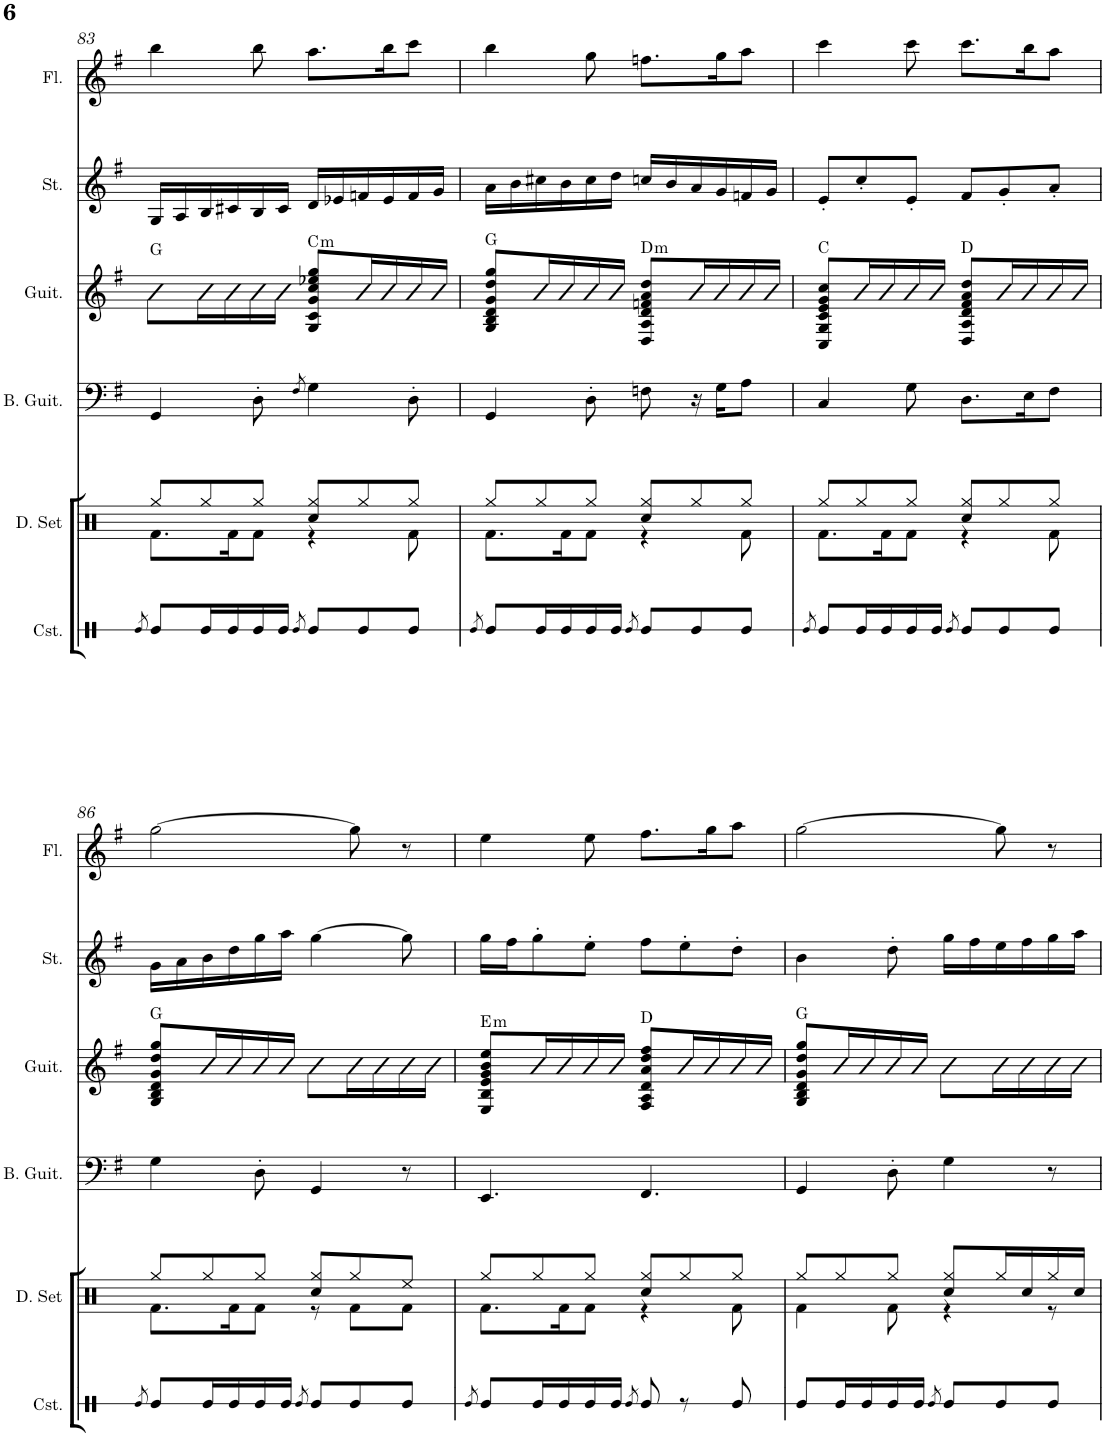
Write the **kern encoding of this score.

**kern	**kern	**kern	**harte	**kern	**kern
*part4	*part3	*part3	*part3	*part2	*part1
*staff5	*staff4	*staff3	*	*staff2	*staff1
*I"Bass Guitar	*I"Guitar	*	*	*I"Strings	*I"Flute
*I'B. Guit.	*I'Guit.	*	*	*I'St.	*I'Fl.
!!LO:PB:g=z
*clefF4	*	*clefG2	*	*clefG2	*clefG2
*Trd7c12	*Trd7c12	*Trd7c12	*	*	*
*k[f#]	*k[f#]	*k[f#]	*	*k[f#]	*k[f#]
*M6/8	*M6/8	*M6/8	*	*M6/8	*M6/8
=83	=83	=83	=83	=83	=83
*	*^	*^	*	*	*
4GG/	8G\ 8B\ 8d\ 8g\ 8dd\ 8gg\L	8G\ 8B\ 8d\ 8g\ 8dd\ 8gg\L	8G\ 8B\ 8d\ 8g\ 8dd\ 8gg\L	8G 8B 8d 8g 8dd 8ggL	G:maj	16G/LL	4bb\
.	.	.	.	.	.	16A/	.
.	16G\ 16B\ 16d\ 16g\ 16dd\ 16gg\L	16G\ 16B\ 16d\ 16g\ 16dd\ 16gg\L	16G\ 16B\ 16d\ 16g\ 16dd\ 16gg\L	16G 16B 16d 16g 16dd 16ggL	.	16B/	.
.	16G\ 16B\ 16d\ 16g\ 16dd\ 16gg\	16G\ 16B\ 16d\ 16g\ 16dd\ 16gg\	16G\ 16B\ 16d\ 16g\ 16dd\ 16gg\	16G 16B 16d 16g 16dd 16gg	.	16c#X/	.
8D'\	16G\ 16B\ 16d\ 16g\ 16dd\ 16gg\	16G\ 16B\ 16d\ 16g\ 16dd\ 16gg\	16G\ 16B\ 16d\ 16g\ 16dd\ 16gg\	16G 16B 16d 16g 16dd 16gg	.	16B/	8bb\
.	16G\ 16B\ 16d\ 16g\ 16dd\ 16gg\JJ	16G\ 16B\ 16d\ 16g\ 16dd\ 16gg\JJ	16G\ 16B\ 16d\ 16g\ 16dd\ 16gg\JJ	16G 16B 16d 16g 16dd 16ggJJ	.	16c#/JJ	.
8qF#/	.	.	.	.	.	.	.
!	!	!	!	!	!LO:H:kt=m	!	!
4G\	8G\ 8c\ 8g\ 8cc\ 8ee-X\ 8gg\L	8ryy	8G/ 8c/ 8g/ 8cc/ 8ee-X/ 8gg/L	8ryy	C:min	16d/LL	8.aa\L
.	.	.	.	.	.	16e-X/	.
.	16G\ 16B\ 16d\ 16g\ 16dd\ 16gg\L	16G\ 16c\ 16g\ 16cc\ 16ee-\ 16gg\LL	16G/ 16B/ 16d/ 16g/ 16dd/ 16gg/L	16G 16c 16g 16cc 16ee- 16ggLL	.	16fn/	.
.	16G\ 16B\ 16d\ 16g\ 16dd\ 16gg\	16G\ 16c\ 16g\ 16cc\ 16ee-\ 16gg\	16G/ 16B/ 16d/ 16g/ 16dd/ 16gg/	16G 16c 16g 16cc 16ee- 16gg	.	16e-/	16bb\K
8D'\	16G\ 16B\ 16d\ 16g\ 16dd\ 16gg\	16G\ 16c\ 16g\ 16cc\ 16ee-\ 16gg\	16G/ 16B/ 16d/ 16g/ 16dd/ 16gg/	16G 16c 16g 16cc 16ee- 16gg	.	16f/	8ccc\J
.	16G\ 16B\ 16d\ 16g\ 16dd\ 16gg\JJ	16G\ 16c\ 16g\ 16cc\ 16ee-\ 16gg\JJ	16G/ 16B/ 16d/ 16g/ 16dd/ 16gg/JJ	16G 16c 16g 16cc 16ee- 16ggJJ	.	16g/JJ	.
=84	=84	=84	=84	=84	=84	=84	=84
4GG/	8G\ 8B\ 8d\ 8g\ 8dd\ 8gg\L	8ryy	8G/ 8B/ 8d/ 8g/ 8dd/ 8gg/L	8ryy	G:maj	16a\LL	4bb\
.	.	.	.	.	.	16b\	.
.	16G\ 16B\ 16d\ 16g\ 16dd\ 16gg\L	16G\ 16B\ 16d\ 16g\ 16dd\ 16gg\LL	16G/ 16B/ 16d/ 16g/ 16dd/ 16gg/L	16G 16B 16d 16g 16dd 16ggLL	.	16cc#X\	.
.	16G\ 16B\ 16d\ 16g\ 16dd\ 16gg\	16G\ 16B\ 16d\ 16g\ 16dd\ 16gg\	16G/ 16B/ 16d/ 16g/ 16dd/ 16gg/	16G 16B 16d 16g 16dd 16gg	.	16b\	.
8D'\	16G\ 16B\ 16d\ 16g\ 16dd\ 16gg\	16G\ 16B\ 16d\ 16g\ 16dd\ 16gg\	16G/ 16B/ 16d/ 16g/ 16dd/ 16gg/	16G 16B 16d 16g 16dd 16gg	.	16cc#\	8gg\
.	16G\ 16B\ 16d\ 16g\ 16dd\ 16gg\JJ	16G\ 16B\ 16d\ 16g\ 16dd\ 16gg\JJ	16G/ 16B/ 16d/ 16g/ 16dd/ 16gg/JJ	16G 16B 16d 16g 16dd 16ggJJ	.	16dd\JJ	.
!	!	!	!	!	!LO:H:kt=m	!	!
8Fn\	8D\ 8A\ 8fn\ 8d\ 8a\ 8dd\L	8ryy	8D/ 8A/ 8d/ 8fn/ 8a/ 8dd/L	8ryy	D:min	16ccn/LL	8.ffn\L
.	.	.	.	.	.	16b/	.
16r	16G\ 16B\ 16d\ 16g\ 16dd\ 16gg\L	16D\ 16A\ 16d\ 16f\ 16a\ 16dd\LL	16G/ 16B/ 16d/ 16g/ 16dd/ 16gg/L	16D 16A 16d 16f 16a 16ddLL	.	16a/	.
16G\KL	16G\ 16B\ 16d\ 16g\ 16dd\ 16gg\	16D\ 16A\ 16d\ 16f\ 16a\ 16dd\	16G/ 16B/ 16d/ 16g/ 16dd/ 16gg/	16D 16A 16d 16f 16a 16dd	.	16g/	16gg\K
8A\J	16G\ 16B\ 16d\ 16g\ 16dd\ 16gg\	16D\ 16A\ 16d\ 16f\ 16a\ 16dd\	16G/ 16B/ 16d/ 16g/ 16dd/ 16gg/	16D 16A 16d 16f 16a 16dd	.	16fn/	8aa\J
.	16G\ 16B\ 16d\ 16g\ 16dd\ 16gg\JJ	16D\ 16A\ 16d\ 16f\ 16a\ 16dd\JJ	16G/ 16B/ 16d/ 16g/ 16dd/ 16gg/JJ	16D 16A 16d 16f 16a 16ddJJ	.	16g/JJ	.
=85	=85	=85	=85	=85	=85	=85	=85
4C/	8C\ 8G\ 8c\ 8e\ 8g\ 8cc\L	8ryy	8C/ 8G/ 8c/ 8e/ 8g/ 8cc/L	8ryy	C:maj	8e'/L	4ccc\
.	16Fn\ 16A\ 16c\ 16fn\ 16cc\ 16ee\L	16C\ 16G\ 16c\ 16e\ 16g\ 16cc\LL	16Fn/ 16A/ 16c/ 16fn/ 16cc/ 16ee/L	16C 16G 16c 16e 16g 16ccLL	.	8cc'/	.
.	16F\ 16A\ 16c\ 16f\ 16cc\ 16ee\	16C\ 16G\ 16c\ 16e\ 16g\ 16cc\	16F/ 16A/ 16c/ 16f/ 16cc/ 16ee/	16C 16G 16c 16e 16g 16cc	.	.	.
8G\	16F\ 16A\ 16c\ 16f\ 16cc\ 16ee\	16C\ 16G\ 16c\ 16e\ 16g\ 16cc\	16F/ 16A/ 16c/ 16f/ 16cc/ 16ee/	16C 16G 16c 16e 16g 16cc	.	8e'/J	8ccc\
.	16F\ 16A\ 16c\ 16f\ 16cc\ 16ee\JJ	16C\ 16G\ 16c\ 16e\ 16g\ 16cc\JJ	16F/ 16A/ 16c/ 16f/ 16cc/ 16ee/JJ	16C 16G 16c 16e 16g 16ccJJ	.	.	.
8.D\L	8D\ 8A\ 8d\ 8f#X\ 8a\ 8dd\L	8ryy	8D/ 8A/ 8d/ 8f#X/ 8a/ 8dd/L	8ryy	D:maj	8f#/L	8.ccc\L
.	16G\ 16B\ 16g\ 16d\ 16dd\ 16gg\L	16D\ 16f#\ 16A\ 16d\ 16a\ 16dd\LL	16G/ 16B/ 16d/ 16g/ 16dd/ 16gg/L	16D 16A 16d 16f# 16a 16ddLL	.	8g'/	.
16E\K	16G\ 16B\ 16g\ 16d\ 16dd\ 16gg\	16D\ 16f#\ 16A\ 16d\ 16a\ 16dd\	16G/ 16B/ 16d/ 16g/ 16dd/ 16gg/	16D 16A 16d 16f# 16a 16dd	.	.	16bb\K
8F#\J	16G\ 16B\ 16g\ 16d\ 16dd\ 16gg\	16D\ 16f#\ 16A\ 16d\ 16a\ 16dd\	16G/ 16B/ 16d/ 16g/ 16dd/ 16gg/	16D 16A 16d 16f# 16a 16dd	.	8a'/J	8aa\J
.	16G\ 16B\ 16g\ 16d\ 16dd\ 16gg\JJ	16D\ 16f#\ 16A\ 16d\ 16a\ 16dd\JJ	16G/ 16B/ 16d/ 16g/ 16dd/ 16gg/JJ	16D 16A 16d 16f# 16a 16ddJJ	.	.	.
!!LO:LB:g=z
=86	=86	=86	=86	=86	=86	=86	=86
4G\	8G\ 8B\ 8d\ 8g\ 8dd\ 8gg\L	8ryy	8G/ 8B/ 8d/ 8g/ 8dd/ 8gg/L	8ryy	G:maj	16g\LL	[2gg\
.	.	.	.	.	.	16a\	.
.	16G\ 16B\ 16d\ 16g\ 16dd\ 16gg\L	16G\ 16B\ 16d\ 16g\ 16dd\ 16gg\LL	16G/ 16B/ 16d/ 16g/ 16dd/ 16gg/L	16G 16B 16d 16g 16dd 16ggLL	.	16b\	.
.	16G\ 16B\ 16d\ 16g\ 16dd\ 16gg\	16G\ 16B\ 16d\ 16g\ 16dd\ 16gg\	16G/ 16B/ 16d/ 16g/ 16dd/ 16gg/	16G 16B 16d 16g 16dd 16gg	.	16dd\	.
8D'\	16G\ 16B\ 16d\ 16g\ 16dd\ 16gg\	16G\ 16B\ 16d\ 16g\ 16dd\ 16gg\	16G/ 16B/ 16d/ 16g/ 16dd/ 16gg/	16G 16B 16d 16g 16dd 16gg	.	16gg\	.
.	16G\ 16B\ 16d\ 16g\ 16dd\ 16gg\JJ	16G\ 16B\ 16d\ 16g\ 16dd\ 16gg\JJ	16G/ 16B/ 16d/ 16g/ 16dd/ 16gg/JJ	16G 16B 16d 16g 16dd 16ggJJ	.	16aa\JJ	.
4GG/	8G\ 8B\ 8d\ 8g\ 8dd\ 8gg\L	8G\ 8B\ 8d\ 8g\ 8dd\ 8gg\L	8G\ 8B\ 8d\ 8g\ 8dd\ 8gg\L	8G 8B 8d 8g 8dd 8ggL	.	[4gg\	.
.	16G\ 16B\ 16d\ 16g\ 16dd\ 16gg\L	16G\ 16B\ 16d\ 16g\ 16dd\ 16gg\L	16G\ 16B\ 16d\ 16g\ 16dd\ 16gg\L	16G 16B 16d 16g 16dd 16ggL	.	.	8gg\]
.	16G\ 16B\ 16d\ 16g\ 16dd\ 16gg\	16G\ 16B\ 16d\ 16g\ 16dd\ 16gg\	16G\ 16B\ 16d\ 16g\ 16dd\ 16gg\	16G 16B 16d 16g 16dd 16gg	.	.	.
8r	16G\ 16B\ 16d\ 16g\ 16dd\ 16gg\	16G\ 16B\ 16d\ 16g\ 16dd\ 16gg\	16G\ 16B\ 16d\ 16g\ 16dd\ 16gg\	16G 16B 16d 16g 16dd 16gg	.	8gg\]	8r
.	16G\ 16B\ 16d\ 16g\ 16dd\ 16gg\JJ	16G\ 16B\ 16d\ 16g\ 16dd\ 16gg\JJ	16G\ 16B\ 16d\ 16g\ 16dd\ 16gg\JJ	16G 16B 16d 16g 16dd 16ggJJ	.	.	.
=87	=87	=87	=87	=87	=87	=87	=87
!	!	!	!	!	!LO:H:kt=m	!	!
4.EE/	8E\ 8B\ 8e\ 8g\ 8b\ 8ee\L	8ryy	8E/ 8B/ 8e/ 8g/ 8b/ 8ee/L	8ryy	E:min	16gg\LL	4ee\
.	.	.	.	.	.	16ff#\J	.
.	16A\ 16c#\ 16a\ 16e\ 16ee\ 16aa\L	16E\ 16B\ 16e\ 16b\ 16g\ 16ee\LL	16A/ 16c#X/ 16e/ 16a/ 16ee/ 16aa/L	16E 16B 16e 16g 16b 16eeLL	.	8gg'\	.
.	16A\ 16c#\ 16a\ 16e\ 16ee\ 16aa\	16E\ 16B\ 16e\ 16b\ 16g\ 16ee\	16A/ 16c#/ 16e/ 16a/ 16ee/ 16aa/	16E 16B 16e 16g 16b 16ee	.	.	.
.	16A\ 16c#\ 16a\ 16e\ 16ee\ 16aa\	16E\ 16B\ 16e\ 16b\ 16g\ 16ee\	16A/ 16c#/ 16e/ 16a/ 16ee/ 16aa/	16E 16B 16e 16g 16b 16ee	.	8ee'\J	8ee\
.	16A\ 16c#\ 16a\ 16e\ 16ee\ 16aa\JJ	16E\ 16B\ 16e\ 16b\ 16g\ 16ee\JJ	16A/ 16c#/ 16e/ 16a/ 16ee/ 16aa/JJ	16E 16B 16e 16g 16b 16eeJJ	.	.	.
4.FF#/	8F#\ 8A\ 8d\ 8a\ 8dd\ 8ff#\L	8ryy	8F#/ 8A/ 8d/ 8a/ 8dd/ 8ff#/L	8ryy	D:maj	8ff#\L	8.ff#\L
.	16G\ 16B\ 16g\ 16d\ 16dd\ 16gg\L	16F#\ 16f#\ 16A\ 16d\ 16a\ 16dd\ 16ff#\LL	16G/ 16B/ 16d/ 16g/ 16dd/ 16gg/L	16F# 16A 16d 16f# 16a 16dd 16ff#LL	.	8ee'\	.
.	16G\ 16B\ 16g\ 16d\ 16dd\ 16gg\	16F#\ 16f#\ 16A\ 16d\ 16a\ 16dd\ 16ff#\	16G/ 16B/ 16d/ 16g/ 16dd/ 16gg/	16F# 16A 16d 16f# 16a 16dd 16ff#	.	.	16gg\K
.	16G\ 16B\ 16g\ 16d\ 16dd\ 16gg\	16F#\ 16f#\ 16A\ 16d\ 16a\ 16dd\ 16ff#\	16G/ 16B/ 16d/ 16g/ 16dd/ 16gg/	16F# 16A 16d 16f# 16a 16dd 16ff#	.	8dd'\J	8aa\J
.	16G\ 16B\ 16g\ 16d\ 16dd\ 16gg\JJ	16F#\ 16f#\ 16A\ 16d\ 16a\ 16dd\ 16ff#\JJ	16G/ 16B/ 16d/ 16g/ 16dd/ 16gg/JJ	16F# 16A 16d 16f# 16a 16dd 16ff#JJ	.	.	.
=88	=88	=88	=88	=88	=88	=88	=88
4GG/	8G\ 8B\ 8d\ 8g\ 8dd\ 8gg\L	8ryy	8G/ 8B/ 8d/ 8g/ 8dd/ 8gg/L	8ryy	G:maj	4b\	[2gg\
.	16G\ 16B\ 16d\ 16g\ 16dd\ 16gg\L	16G\ 16B\ 16d\ 16g\ 16dd\ 16gg\LL	16G/ 16B/ 16d/ 16g/ 16dd/ 16gg/L	16G 16B 16d 16g 16dd 16ggLL	.	.	.
.	16G\ 16B\ 16d\ 16g\ 16dd\ 16gg\	16G\ 16B\ 16d\ 16g\ 16dd\ 16gg\	16G/ 16B/ 16d/ 16g/ 16dd/ 16gg/	16G 16B 16d 16g 16dd 16gg	.	.	.
8D'\	16G\ 16B\ 16d\ 16g\ 16dd\ 16gg\	16G\ 16B\ 16d\ 16g\ 16dd\ 16gg\	16G/ 16B/ 16d/ 16g/ 16dd/ 16gg/	16G 16B 16d 16g 16dd 16gg	.	8dd'\	.
.	16G\ 16B\ 16d\ 16g\ 16dd\ 16gg\JJ	16G\ 16B\ 16d\ 16g\ 16dd\ 16gg\JJ	16G/ 16B/ 16d/ 16g/ 16dd/ 16gg/JJ	16G 16B 16d 16g 16dd 16ggJJ	.	.	.
4G\	8G\ 8B\ 8d\ 8g\ 8dd\ 8gg\L	8G\ 8B\ 8d\ 8g\ 8dd\ 8gg\L	8G\ 8B\ 8d\ 8g\ 8dd\ 8gg\L	8G 8B 8d 8g 8dd 8ggL	.	16gg\LL	.
.	.	.	.	.	.	16ff#\	.
.	16G\ 16B\ 16d\ 16g\ 16dd\ 16gg\L	16G\ 16B\ 16d\ 16g\ 16dd\ 16gg\L	16G\ 16B\ 16d\ 16g\ 16dd\ 16gg\L	16G 16B 16d 16g 16dd 16ggL	.	16ee\	8gg\]
.	16G\ 16B\ 16d\ 16g\ 16dd\ 16gg\	16G\ 16B\ 16d\ 16g\ 16dd\ 16gg\	16G\ 16B\ 16d\ 16g\ 16dd\ 16gg\	16G 16B 16d 16g 16dd 16gg	.	16ff#\	.
8r	16G\ 16B\ 16d\ 16g\ 16dd\ 16gg\	16G\ 16B\ 16d\ 16g\ 16dd\ 16gg\	16G\ 16B\ 16d\ 16g\ 16dd\ 16gg\	16G 16B 16d 16g 16dd 16gg	.	16gg\	8r
.	16G\ 16B\ 16d\ 16g\ 16dd\ 16gg\JJ	16G\ 16B\ 16d\ 16g\ 16dd\ 16gg\JJ	16G\ 16B\ 16d\ 16g\ 16dd\ 16gg\JJ	16G 16B 16d 16g 16dd 16ggJJ	.	16aa\JJ	.
*	*v	*v	*	*	*	*	*
*	*	*v	*v	*	*	*
=	=	=	=	=	=
*-	*-	*-	*-	*-	*-
